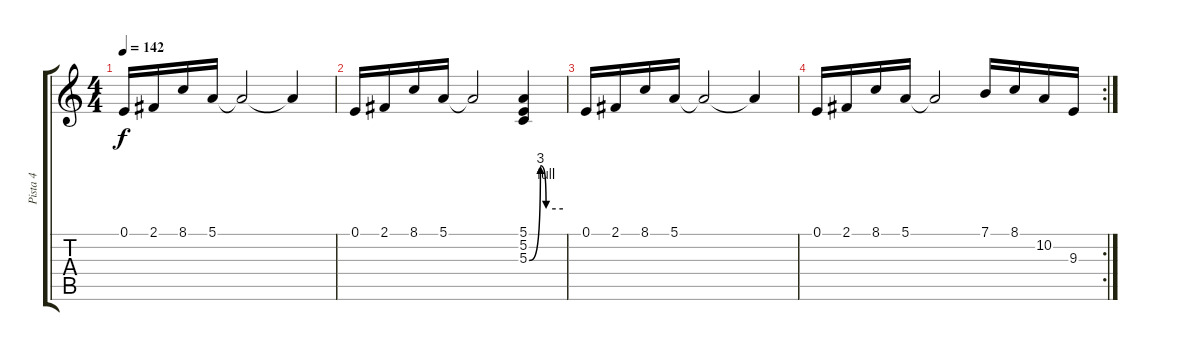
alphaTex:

\track ("Pista 4" "Pista 4") {instrument steeldrums}
\staff {score tabs}
\tuning (E4 B3 G3 D3 A2 E2) {hide}
\ts (4 4)
\tempo 142
\clef g2
\ks c
0.1.16{dy f} 2.1.16 8.1.16 5.1.16 5.1{t}.2 5.1{t}.4 |
0.1.16 2.1.16 8.1.16 5.1.16 5.1{t}.2 (5.1 5.2 5.3{be (custom 0 0 20 12 30 4 60 4)}).4 |
0.1.16 2.1.16 8.1.16 5.1.16 5.1{t}.2 5.1{t}.4 |
\rc 2
0.1.16 2.1.16 8.1.16 5.1.16 5.1{t}.2 7.1.16 8.1.16 10.2.16 9.3.16
